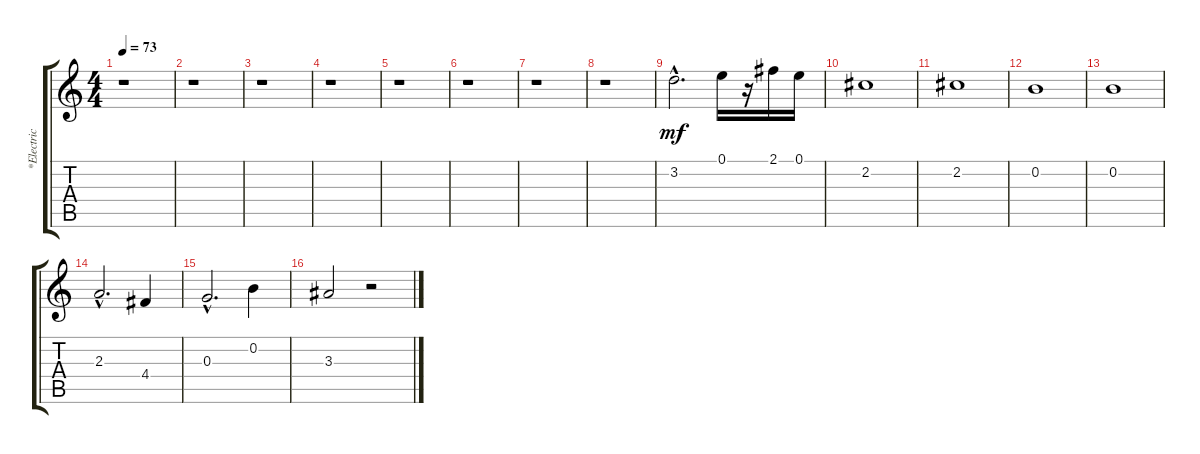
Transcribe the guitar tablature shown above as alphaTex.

\track ("*Electric Guitar 5" "*Electric ") {instrument electricguitarclean}
\staff {score tabs}
\tuning (E4 B3 G3 D3 A2 E2) {hide}
\ts (4 4)
\tempo 73
\clef g2
\ks c
r.1{dy f} |
r.1 |
r.1 |
r.1 |
r.1 |
r.1 |
r.1 |
r.1 |
3.2{hac}.2{d dy mf} 0.1.16 r.16 2.1.16 0.1.16 |
2.2.1 |
2.2.1 |
0.2.1 |
0.2.1 |
2.3{hac}.2{d} 4.4.4 |
0.3{hac}.2{d} 0.2.4 |
3.3.2 r.2
